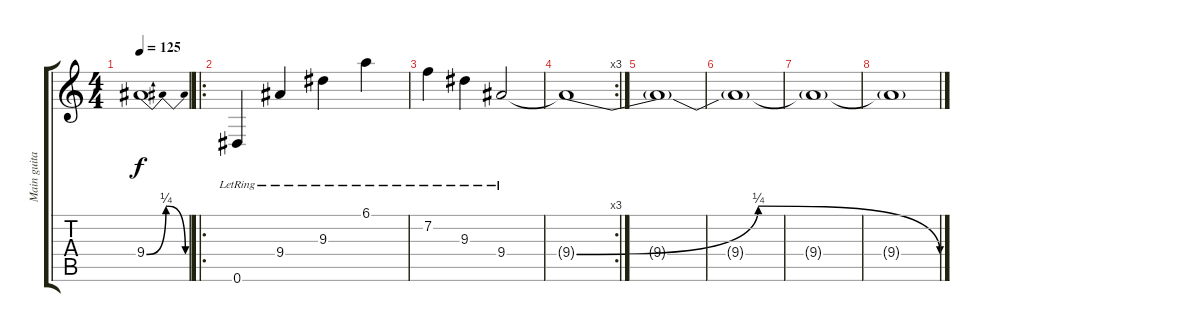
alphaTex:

\track ("Main guitar" "Main guita") {instrument distortionguitar}
\staff {score tabs}
\tuning (Eb4 Bb3 Gb3 Db3 Ab2 Eb2) {hide}
\ts (4 4)
\tempo 125
\clef g2
\ks c
9.4{be (bendrelease 0 0 15 1 15 1 60 0) t}.1{dy f} |
\ro
0.6{lr}.4 9.4{lr}.4 9.3{lr}.4 6.1{lr}.4 |
7.2{lr}.4 9.3{lr}.4 9.4{lr}.2 |
\rc 3
9.4{be (bendrelease 0 0 15 1 15 1 60 0) t}.1 |
9.4{t}.1{volume 0} |
9.4{t}.1 |
9.4{t}.1 |
9.4{t}.1
